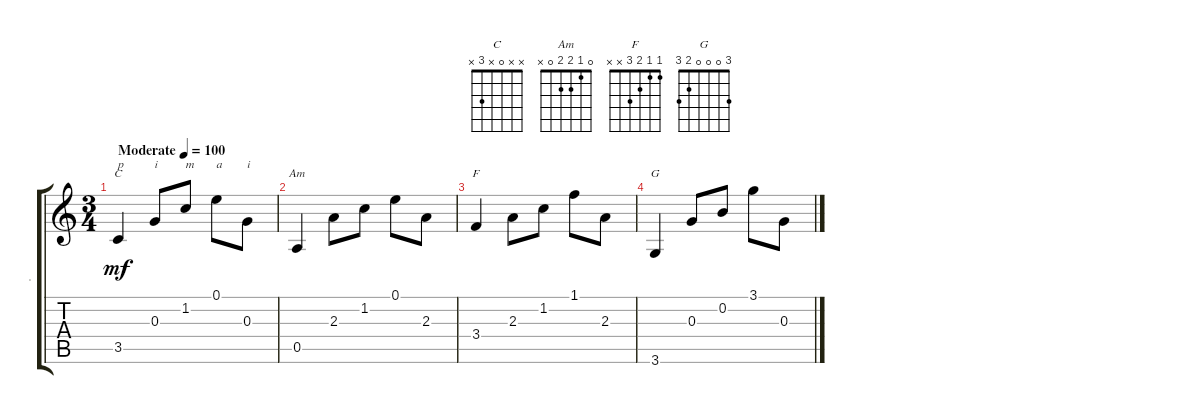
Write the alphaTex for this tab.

\track ("." ".") {instrument acousticguitarnylon}
\staff {score tabs}
\tuning (E4 B3 G3 D3 A2 E2) {hide}
\chord ("C" x x 0 x 3 x)
\chord ("Am" 0 1 2 2 0 x)
\chord ("F" 1 1 2 3 x x)
\chord ("G" 3 0 0 0 2 3)
\ts (3 4)
\tempo (100 "Moderate")
\clef g2
\ks c
3.5.4{ch "C" txt "p" dy mf instrument acousticguitarnylon} 0.3.8{txt "i"} 1.2.8{txt "m"} 0.1.8{txt "a"} 0.3.8{txt "i"} |
0.5.4{ch "Am"} 2.3.8 1.2.8 0.1.8 2.3.8 |
3.4.4{ch "F"} 2.3.8 1.2.8 1.1.8 2.3.8 |
3.6.4{ch "G"} 0.3.8 0.2.8 3.1.8 0.3.8
